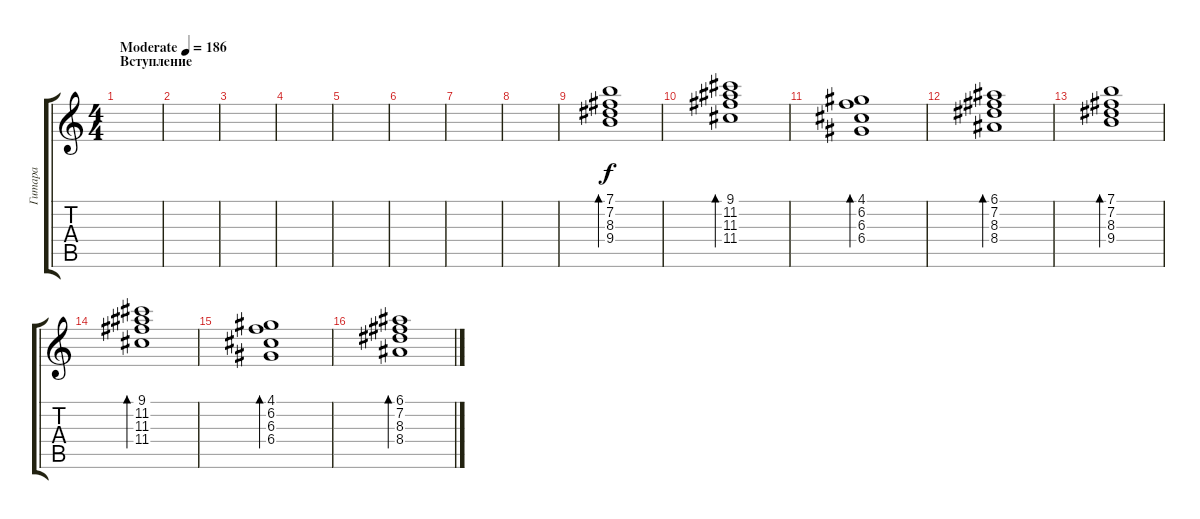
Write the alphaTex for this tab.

\track ("Гитара" "Гитара") {instrument electricguitarclean}
\staff {score tabs}
\tuning (E4 B3 G3 D3 A2 E2) {hide}
\ts (4 4)
\section ("" "Вступление")
\tempo (186 "Moderate")
\clef g2
\ks c
|
|
|
|
|
|
|
|
(7.1 7.2 8.3 9.4).1{bd 240} |
(9.1 11.2 11.3 11.4).1{bd 240} |
(4.1 6.2 6.3 6.4).1{bd 240} |
(6.1 7.2 8.3 8.4).1{bd 240} |
(7.1 7.2 8.3 9.4).1{bd 240} |
(9.1 11.2 11.3 11.4).1{bd 240} |
(4.1 6.2 6.3 6.4).1{bd 240} |
(6.1 7.2 8.3 8.4).1{bd 240}
